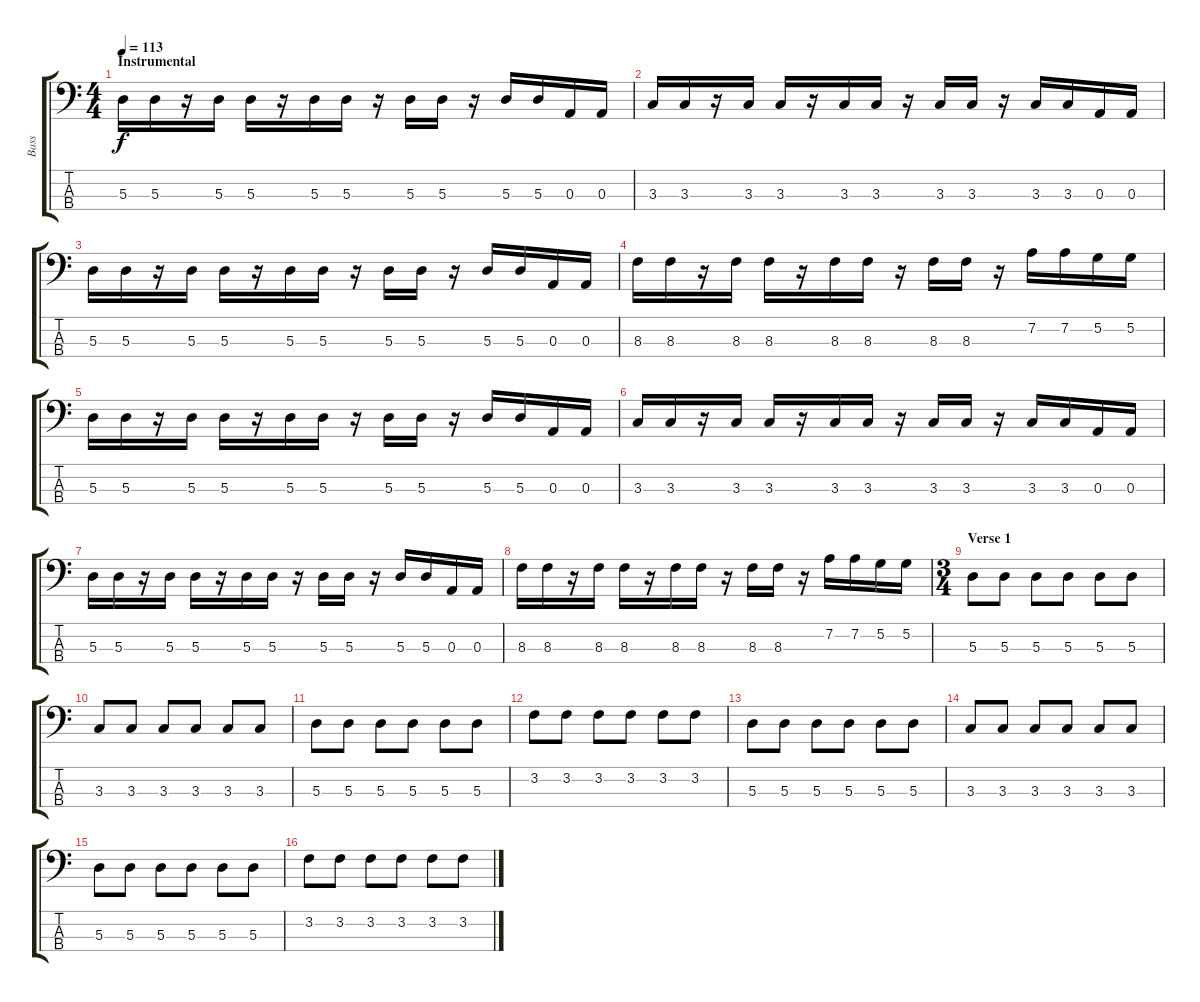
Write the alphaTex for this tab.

\track ("Bass" "Bass") {instrument electricbasspick}
\staff {score tabs}
\tuning (G2 D2 A1 E1) {hide}
\ts (4 4)
\section ("" "Instrumental")
\tempo 113
\clef f4
\ks c
5.3.16{dy f} 5.3.16 r.16 5.3.16 5.3.16 r.16 5.3.16 5.3.16 r.16 5.3.16 5.3.16 r.16 5.3.16 5.3.16 0.3.16 0.3.16 |
3.3.16 3.3.16 r.16 3.3.16 3.3.16 r.16 3.3.16 3.3.16 r.16 3.3.16 3.3.16 r.16 3.3.16 3.3.16 0.3.16 0.3.16 |
5.3.16 5.3.16 r.16 5.3.16 5.3.16 r.16 5.3.16 5.3.16 r.16 5.3.16 5.3.16 r.16 5.3.16 5.3.16 0.3.16 0.3.16 |
8.3.16 8.3.16 r.16 8.3.16 8.3.16 r.16 8.3.16 8.3.16 r.16 8.3.16 8.3.16 r.16 7.2.16 7.2.16 5.2.16 5.2.16 |
5.3.16 5.3.16 r.16 5.3.16 5.3.16 r.16 5.3.16 5.3.16 r.16 5.3.16 5.3.16 r.16 5.3.16 5.3.16 0.3.16 0.3.16 |
3.3.16 3.3.16 r.16 3.3.16 3.3.16 r.16 3.3.16 3.3.16 r.16 3.3.16 3.3.16 r.16 3.3.16 3.3.16 0.3.16 0.3.16 |
5.3.16 5.3.16 r.16 5.3.16 5.3.16 r.16 5.3.16 5.3.16 r.16 5.3.16 5.3.16 r.16 5.3.16 5.3.16 0.3.16 0.3.16 |
8.3.16 8.3.16 r.16 8.3.16 8.3.16 r.16 8.3.16 8.3.16 r.16 8.3.16 8.3.16 r.16 7.2.16 7.2.16 5.2.16 5.2.16 |
\ts (3 4)
\section ("" "Verse 1")
5.3.8 5.3.8 5.3.8 5.3.8 5.3.8 5.3.8 |
3.3.8 3.3.8 3.3.8 3.3.8 3.3.8 3.3.8 |
5.3.8 5.3.8 5.3.8 5.3.8 5.3.8 5.3.8 |
3.2.8 3.2.8 3.2.8 3.2.8 3.2.8 3.2.8 |
5.3.8 5.3.8 5.3.8 5.3.8 5.3.8 5.3.8 |
3.3.8 3.3.8 3.3.8 3.3.8 3.3.8 3.3.8 |
5.3.8 5.3.8 5.3.8 5.3.8 5.3.8 5.3.8 |
3.2.8 3.2.8 3.2.8 3.2.8 3.2.8 3.2.8
